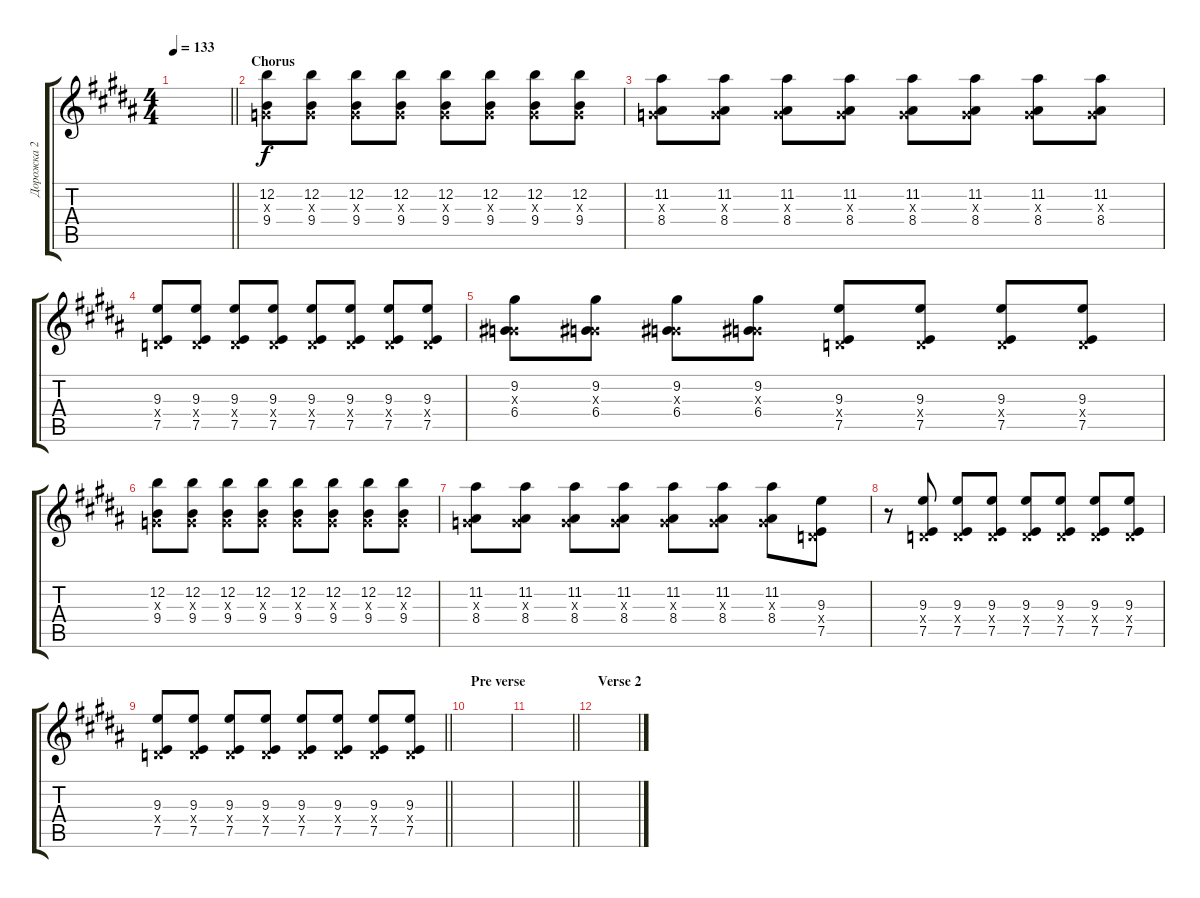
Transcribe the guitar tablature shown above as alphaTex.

\track ("Дорожка 2" "Дорожка 2") {instrument distortionguitar}
\staff {score tabs}
\tuning (E4 B3 G3 D3 A2 E2) {hide}
\ts (4 4)
\tempo 133
\clef g2
\barLineRight lightlight
\ks b
|
\section ("" "Chorus")
(12.2 0.3{x} 9.4).8 (12.2 0.3{x} 9.4).8 (12.2 0.3{x} 9.4).8 (12.2 0.3{x} 9.4).8 (12.2 0.3{x} 9.4).8 (12.2 0.3{x} 9.4).8 (12.2 0.3{x} 9.4).8 (12.2 0.3{x} 9.4).8 |
(11.2 0.3{x} 8.4).8 (11.2 0.3{x} 8.4).8 (11.2 0.3{x} 8.4).8 (11.2 0.3{x} 8.4).8 (11.2 0.3{x} 8.4).8 (11.2 0.3{x} 8.4).8 (11.2 0.3{x} 8.4).8 (11.2 0.3{x} 8.4).8 |
(9.3 0.4{x} 7.5).8 (9.3 0.4{x} 7.5).8 (9.3 0.4{x} 7.5).8 (9.3 0.4{x} 7.5).8 (9.3 0.4{x} 7.5).8 (9.3 0.4{x} 7.5).8 (9.3 0.4{x} 7.5).8 (9.3 0.4{x} 7.5).8 |
(9.2 0.3{x} 6.4).8 (9.2 0.3{x} 6.4).8 (9.2 0.3{x} 6.4).8 (9.2 0.3{x} 6.4).8 (9.3 0.4{x} 7.5).8 (9.3 0.4{x} 7.5).8 (9.3 0.4{x} 7.5).8 (9.3 0.4{x} 7.5).8 |
(12.2 0.3{x} 9.4).8 (12.2 0.3{x} 9.4).8 (12.2 0.3{x} 9.4).8 (12.2 0.3{x} 9.4).8 (12.2 0.3{x} 9.4).8 (12.2 0.3{x} 9.4).8 (12.2 0.3{x} 9.4).8 (12.2 0.3{x} 9.4).8 |
(11.2 0.3{x} 8.4).8 (11.2 0.3{x} 8.4).8 (11.2 0.3{x} 8.4).8 (11.2 0.3{x} 8.4).8 (11.2 0.3{x} 8.4).8 (11.2 0.3{x} 8.4).8 (11.2 0.3{x} 8.4).8 (9.3 0.4{x} 7.5).8 |
r.8 (9.3 0.4{x} 7.5).8 (9.3 0.4{x} 7.5).8 (9.3 0.4{x} 7.5).8 (9.3 0.4{x} 7.5).8 (9.3 0.4{x} 7.5).8 (9.3 0.4{x} 7.5).8 (9.3 0.4{x} 7.5).8 |
\barLineRight lightlight
(9.3 0.4{x} 7.5).8 (9.3 0.4{x} 7.5).8 (9.3 0.4{x} 7.5).8 (9.3 0.4{x} 7.5).8 (9.3 0.4{x} 7.5).8 (9.3 0.4{x} 7.5).8 (9.3 0.4{x} 7.5).8 (9.3 0.4{x} 7.5).8 |
\section ("" "Pre verse")
|
\barLineRight lightlight
|
\section ("" "Verse 2")
